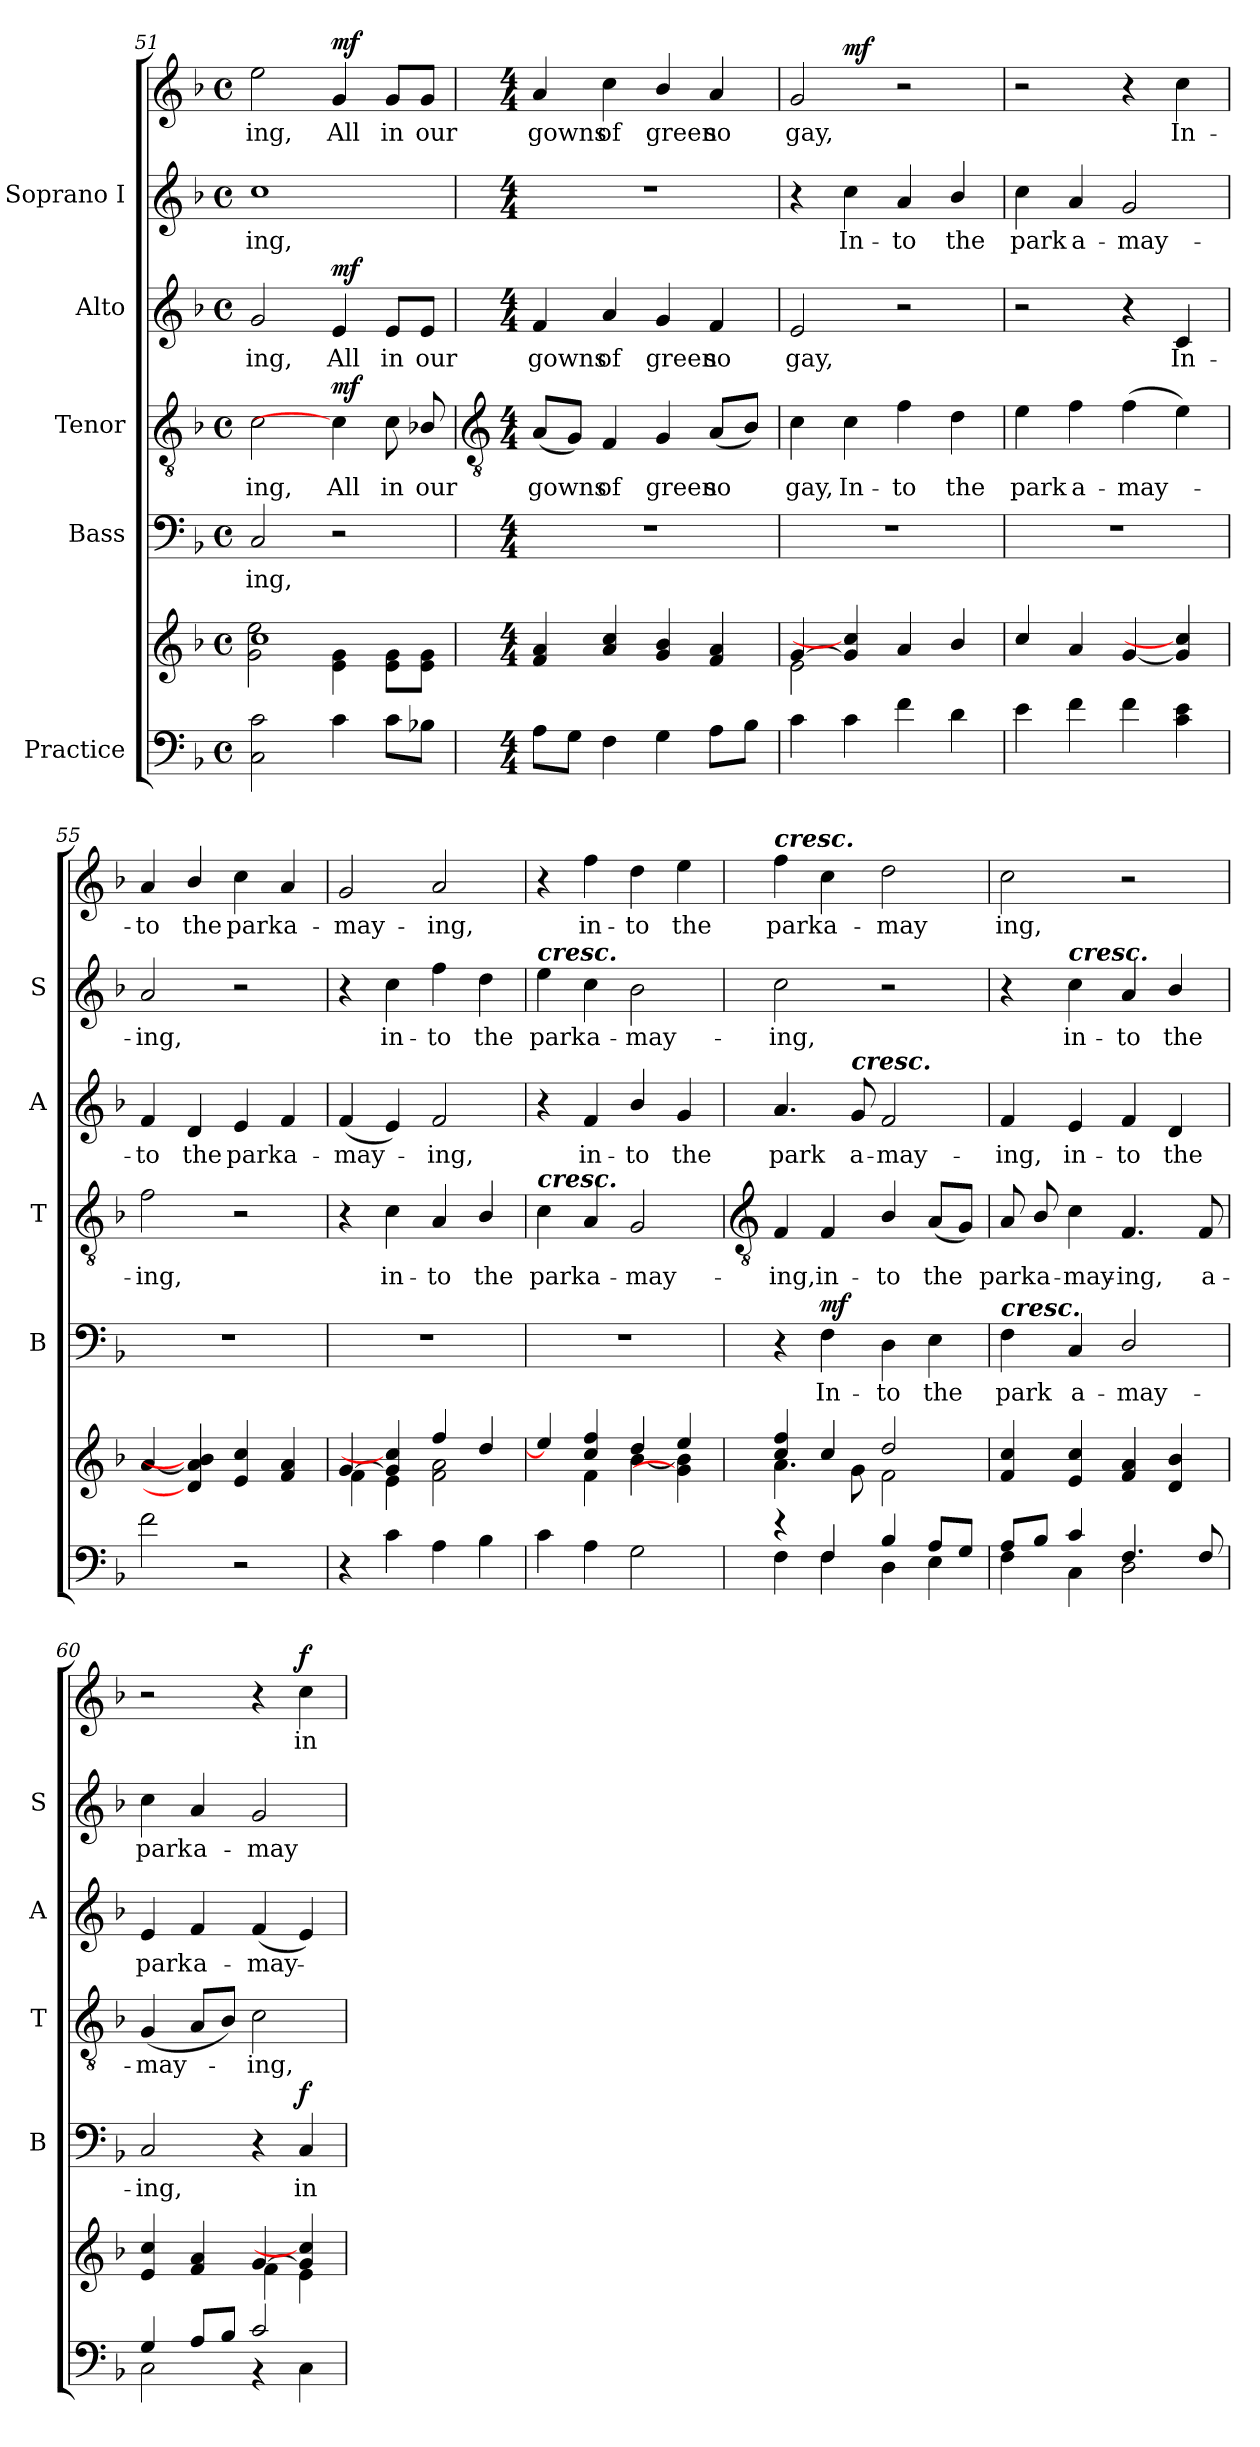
**kern	**kern	**kern	**text	**dynam	**kern	**text	**dynam	**kern	**text	**dynam	**kern	**text	**kern	**text	**dynam
*part5	*part5	*part4	*part4	*part4	*part3	*part3	*part3	*part2	*part2	*part2	*part1	*part1	*part1	*part1	*part1
*staff7	*staff6	*staff5	*staff5	*staff5	*staff4	*staff4	*staff4	*staff3	*staff3	*staff3	*staff2	*staff2	*staff1	*staff1	*staff1/2
*I"Practice	*	*I"Bass	*	*	*I"Tenor	*	*	*I"Alto	*	*	*I"Soprano I	*	*	*	*
*	*	*I'B	*	*	*I'T	*	*	*I'A	*	*	*I'S	*	*	*	*
*clefF4	*clefG2	*clefF4	*	*	*clefGv2	*	*	*clefG2	*	*	*clefG2	*	*clefG2	*	*
*k[b-]	*k[b-]	*k[b-]	*	*	*k[b-]	*	*	*k[b-]	*	*	*k[b-]	*	*k[b-]	*	*
*F:	*F:	*F:	*	*	*F:	*	*	*F:	*	*	*F:	*	*F:	*	*
*M4/4	*M4/4	*M4/4	*	*	*M4/4	*	*	*M4/4	*	*	*M4/4	*	*M4/4	*	*
*met(c)	*met(c)	*met(c)	*	*	*met(c)	*	*	*met(c)	*	*	*met(c)	*	*met(c)	*	*
=51	=51	=51	=51	=51	=51	=51	=51	=51	=51	=51	=51	=51	=51	=51	=51
*	*^	*	*	*	*	*	*	*	*	*	*	*	*	*	*
!	!	!	!	!LO:LY:b	!	!	!LO:LY:b	!	!	!LO:LY:b	!	!	!LO:LY:b	!	!LO:LY:b	!
2C\ 2c\	1cc/	2g\ 2ee\	2C	-ing,	.	2c	-ing,	.	2g	-ing,	.	1cc	ing,	2ee	-ing,	.
!	!	!	!	!	!	!	!LO:LY:b	!LO:DY:b	!	!LO:LY:b	!LO:DY:b	!	!	!	!LO:LY:b	!LO:DY:b
4c\	.	4e\ 4g\	2r	.	.	4c]	All	mf	4e	All	mf	.	.	4g	All	mf
!	!	!	!	!	!	!	!LO:LY:b	!	!	!LO:LY:b	!	!	!	!	!LO:LY:b	!
8c\L	.	8e\ 8g\L	.	.	.	8c	in	.	8e/L	in	.	.	.	8g/L	in	.
!	!	!	!	!	!	!	!LO:LY:b	!	!	!LO:LY:b	!	!	!	!	!LO:LY:b	!
8B-X\J	.	8e\ 8g\J	.	.	.	8B-X/	our	.	8e/J	our	.	.	.	8g/J	our	.
!!LO:LB:g=z
=52	=52	=52	=52	=52	=52	=52	=52	=52	=52	=52	=52	=52	=52	=52	=52	=52
*	*	*	*	*	*	*clefGv2	*	*	*	*	*	*	*	*	*	*
*M4/4	*M4/4	*	*M4/4	*	*	*M4/4	*	*	*M4/4	*	*	*M4/4	*	*M4/4	*	*
!	!	!	!	!	!	!	!LO:LY:b	!	!	!LO:LY:b	!	!	!	!	!LO:LY:b	!
8AL	4f/ 4a/	2ryy	1r	.	.	(<8AL	gowns	.	4f	gowns	.	1r	.	4a	gowns	.
8GJ	.	.	.	.	.	8GJ)	.	.	.	.	.	.	.	.	.	.
!	!	!	!	!	!	!	!LO:LY:b	!	!	!LO:LY:b	!	!	!	!	!LO:LY:b	!
4F	4a/ 4cc/	.	.	.	.	4F	of	.	4a	of	.	.	.	4cc	of	.
!	!	!	!	!	!	!	!LO:LY:b	!	!	!LO:LY:b	!	!	!	!	!LO:LY:b	!
4G	4g/ 4b-/	2ryy	.	.	.	4G	green	.	4g	green	.	.	.	4b-/	green	.
!	!	!	!	!	!	!	!LO:LY:b	!	!	!LO:LY:b	!	!	!	!	!LO:LY:b	!
8AL	4f/ 4a/	.	.	.	.	(<8AL	so	.	4f	so	.	.	.	4a	so	.
8B-J	.	.	.	.	.	8B-J)	.	.	.	.	.	.	.	.	.	.
=53	=53	=53	=53	=53	=53	=53	=53	=53	=53	=53	=53	=53	=53	=53	=53	=53
!	!	!	!	!	!	!	!LO:LY:b	!	!	!LO:LY:b	!	!	!	!	!LO:LY:b	!
4c	[4g/	2e\	1r	.	.	4c	gay,	.	2e	gay,	.	4r	.	2g	gay,	.
!	!	!	!	!	!	!	!LO:LY:b	!	!	!	!	!	!LO:LY:b	!	!	!LO:DY:b=2
4c	4g/] 4cc/]	.	.	.	.	4c	In-	.	.	.	.	4cc	In-	.	.	mf
!	!	!	!	!	!	!	!LO:LY:b	!	!	!	!	!	!LO:LY:b	!	!	!
4f	4a/	2ryy	.	.	.	4f	-to	.	2r	.	.	4a	-to	2r	.	.
!	!	!	!	!	!	!	!LO:LY:b	!	!	!	!	!	!LO:LY:b	!	!	!
4d	4b-/	.	.	.	.	4d	the	.	.	.	.	4b-/	the	.	.	.
=54	=54	=54	=54	=54	=54	=54	=54	=54	=54	=54	=54	=54	=54	=54	=54	=54
!	!	!	!	!	!	!	!LO:LY:b	!	!	!	!	!	!LO:LY:b	!	!	!
4e	4cc/	2ryy	1r	.	.	4e	park	.	2r	.	.	4cc	-park	2r	.	.
!	!	!	!	!	!	!	!LO:LY:b	!	!	!	!	!	!LO:LY:b	!	!	!
4f	4a/	.	.	.	.	4f	a-	.	.	.	.	4a	a-	.	.	.
!	!	!	!	!	!	!	!LO:LY:b	!	!	!	!	!	!LO:LY:b	!	!	!
4f	[4g/	2ryy	.	.	.	(>4f	-may-	.	4r	.	.	2g	-may-	4r	.	.
!	!	!	!	!	!	!	!	!	!	!LO:LY:b	!	!	!	!	!LO:LY:b	!
4c 4e	4g/] 4cc/]	.	.	.	.	4e)	.	.	4c	In-	.	.	.	4cc	In-	.
=55	=55	=55	=55	=55	=55	=55	=55	=55	=55	=55	=55	=55	=55	=55	=55	=55
!	!	!	!	!	!	!	!LO:LY:b	!	!	!LO:LY:b	!	!	!LO:LY:b	!	!LO:LY:b	!
2f	[4a/	2ryy	1r	.	.	2f	ing,	.	4f	-to	.	2a	-ing,	4a	-to	.
!	!	!	!	!	!	!	!	!	!	!LO:LY:b	!	!	!	!	!LO:LY:b	!
.	4d/] 4a/] 4b-/]	.	.	.	.	.	.	.	4d	the	.	.	.	4b-/	the	.
!	!	!	!	!	!	!	!	!	!	!LO:LY:b	!	!	!	!	!LO:LY:b	!
2r	4e/ 4cc/	2ryy	.	.	.	2r	.	.	4e	park	.	2r	.	4cc	park	.
!	!	!	!	!	!	!	!	!	!	!LO:LY:b	!	!	!	!	!LO:LY:b	!
.	4f/ 4a/	.	.	.	.	.	.	.	4f	a-	.	.	.	4a	a-	.
=56	=56	=56	=56	=56	=56	=56	=56	=56	=56	=56	=56	=56	=56	=56	=56	=56
!	!	!	!	!	!	!	!	!	!	!LO:LY:b	!	!	!	!	!LO:LY:b	!
4r	[4g/	4f\	1r	.	.	4r	.	.	(<4f	-may-	.	4r	.	2g	may-	.
!	!	!	!	!	!	!	!LO:LY:b	!	!	!	!	!	!LO:LY:b	!	!	!
4c	4g/] 4cc/]	4e\	.	.	.	4c	in-	.	4e)	.	.	4cc	in-	.	.	.
!	!	!	!	!	!	!	!LO:LY:b	!	!	!LO:LY:b	!	!	!LO:LY:b	!	!LO:LY:b	!
4A	4ff/	2f\ 2a\	.	.	.	4A	-to	.	2f	ing,	.	4ff	-to	2a	-ing,	.
!	!	!	!	!	!	!	!LO:LY:b	!	!	!	!	!	!LO:LY:b	!	!	!
4B-	4dd/	.	.	.	.	4B-/	the	.	.	.	.	4dd	the	.	.	.
=57	=57	=57	=57	=57	=57	=57	=57	=57	=57	=57	=57	=57	=57	=57	=57	=57
!	!	!	!	!	!	!	!	!	!	!	!	!LO:TX:a:Bi:t=cresc.	!	!	!	!
!	!	!	!	!	!	!LO:TX:a:Bi:t=cresc.	!	!	!	!	!	!	!	!	!	!
!	!	!	!	!	!	!	!LO:LY:b	!	!	!	!	!	!LO:LY:b	!	!	!
4c\	4ee/]	4ryy	1r	.	.	4c	park	.	4r	.	.	4ee	park	4r	.	.
!	!	!	!	!	!	!	!LO:LY:b	!	!	!LO:LY:b	!	!	!LO:LY:b	!	!LO:LY:b	!
4A\	4cc/ 4ff/	4f\	.	.	.	4A	a-	.	4f	in-	.	4cc	a-	4ff	in-	.
!	!	!	!	!	!	!	!LO:LY:b	!	!	!LO:LY:b	!	!	!LO:LY:b	!	!LO:LY:b	!
2G\	4dd/	[4b-\	.	.	.	2G	-may-	.	4b-/	-to	.	2b-	-may-	4dd	-to	.
!	!	!	!	!	!	!	!	!	!	!LO:LY:b	!	!	!	!	!LO:LY:b	!
.	4ee/	4g\] 4b-\]	.	.	.	.	.	.	4g	the	.	.	.	4ee	the	.
!!LO:LB:g=z
=58	=58	=58	=58	=58	=58	=58	=58	=58	=58	=58	=58	=58	=58	=58	=58	=58
*	*	*	*	*	*	*clefGv2	*	*	*	*	*	*	*	*	*	*
*^	*	*	*	*	*	*	*	*	*	*	*	*	*	*	*	*
!	!	!	!	!	!	!	!	!	!	!	!	!	!	!	!LO:TX:a:Bi:t=cresc.	!	!
!	!	!	!	!	!	!	!	!LO:LY:b	!	!	!LO:LY:b	!	!	!LO:LY:b	!	!LO:LY:b	!
4r	4F\	4cc/ 4ff/	4.a\	4r	.	.	4F	-ing,	.	4.a	park	.	2cc	ing,	4ff	-park	.
!	!	!	!	!	!LO:LY:b	!LO:DY:b	!	!LO:LY:b	!	!	!	!	!	!	!	!LO:LY:b	!
4F/	4F\	4cc/	.	4F	In-	mf	4F	in-	.	.	.	.	.	.	4cc	a-	.
!	!	!	!	!	!	!	!	!	!	!LO:TX:a:Bi:t=cresc.	!	!	!	!	!	!	!
!	!	!	!	!	!	!	!	!	!	!	!LO:LY:b	!	!	!	!	!	!
.	.	.	8g\	.	.	.	.	.	.	8g	a-	.	.	.	.	.	.
!	!	!	!	!	!LO:LY:b	!	!	!LO:LY:b	!	!	!LO:LY:b	!	!	!	!	!LO:LY:b	!
4B-/	4D\	2dd/	2f\	4D	-to	.	4B-/	-to	.	2f	-may-	.	2r	.	2dd	-may	.
!	!	!	!	!	!LO:LY:b	!	!	!LO:LY:b	!	!	!	!	!	!	!	!	!
8A/L	4E\	.	.	4E	the	.	(<8AL	the	.	.	.	.	.	.	.	.	.
8G/J	.	.	.	.	.	.	8GJ)	.	.	.	.	.	.	.	.	.	.
=59	=59	=59	=59	=59	=59	=59	=59	=59	=59	=59	=59	=59	=59	=59	=59	=59	=59
!	!	!	!	!LO:TX:a:Bi:t=cresc.	!	!	!	!	!	!	!	!	!	!	!	!	!
!	!	!	!	!	!LO:LY:b	!	!	!LO:LY:b	!	!	!LO:LY:b	!	!	!	!	!LO:LY:b	!
8A/L	4F\	4f/ 4cc/	2ryy	4F	park	.	8A	park	.	4f	-ing,	.	4r	.	2cc	ing,	.
!	!	!	!	!	!	!	!	!LO:LY:b	!	!	!	!	!	!	!	!	!
8B-/J	.	.	.	.	.	.	8B-/	a-	.	.	.	.	.	.	.	.	.
!	!	!	!	!	!	!	!	!	!	!	!	!	!LO:TX:a:Bi:t=cresc.	!	!	!	!
!	!	!	!	!	!LO:LY:b	!	!	!LO:LY:b	!	!	!LO:LY:b	!	!	!LO:LY:b	!	!	!
4c/	4C\	4e/ 4cc/	.	4C	a-	.	4c	-may-	.	4e	in-	.	4cc	in-	.	.	.
!	!	!	!	!	!LO:LY:b	!	!	!LO:LY:b	!	!	!LO:LY:b	!	!	!LO:LY:b	!	!	!
4.F/	2D\	4f/ 4a/	2ryy	2D/	-may-	.	4.F	-ing,	.	4f	-to	.	4a	-to	2r	.	.
!	!	!	!	!	!	!	!	!	!	!	!LO:LY:b	!	!	!LO:LY:b	!	!	!
.	.	4d/ 4b-/	.	.	.	.	.	.	.	4d	the	.	4b-/	the	.	.	.
!	!	!	!	!	!	!	!	!LO:LY:b	!	!	!	!	!	!	!	!	!
8F/	.	.	.	.	.	.	8F	a-	.	.	.	.	.	.	.	.	.
=60	=60	=60	=60	=60	=60	=60	=60	=60	=60	=60	=60	=60	=60	=60	=60	=60	=60
!	!	!	!	!	!LO:LY:b	!	!	!LO:LY:b	!	!	!LO:LY:b	!	!	!LO:LY:b	!	!	!
4G/	2C\	4e/ 4cc/	2ryy	2C	-ing,	.	(<4G	-may-	.	4e	park	.	4cc	-park	2r	.	.
!	!	!	!	!	!	!	!	!	!	!	!LO:LY:b	!	!	!LO:LY:b	!	!	!
8A/L	.	4f/ 4a/	.	.	.	.	8AL	.	.	4f	a-	.	4a	a-	.	.	.
8B-/J	.	.	.	.	.	.	8B-J)	.	.	.	.	.	.	.	.	.	.
!	!	!	!	!	!	!	!	!LO:LY:b	!	!	!LO:LY:b	!	!	!LO:LY:b	!	!	!
2c/	4r	[4g/	4f\	4r	.	.	2c	ing,	.	(<4f	-may-	.	2g	-may-	4r	.	.
!	!	!	!	!	!LO:LY:b	!LO:DY:b	!	!	!	!	!	!	!	!	!	!LO:LY:b	!LO:DY:b
.	4C\	4g/] 4cc/]	4e\	4C	in-	f	.	.	.	4e)	.	.	.	.	4cc	in-	f
*v	*v	*	*	*	*	*	*	*	*	*	*	*	*	*	*	*	*
*	*v	*v	*	*	*	*	*	*	*	*	*	*	*	*	*	*
=	=	=	=	=	=	=	=	=	=	=	=	=	=	=	=
*-	*-	*-	*-	*-	*-	*-	*-	*-	*-	*-	*-	*-	*-	*-	*-
